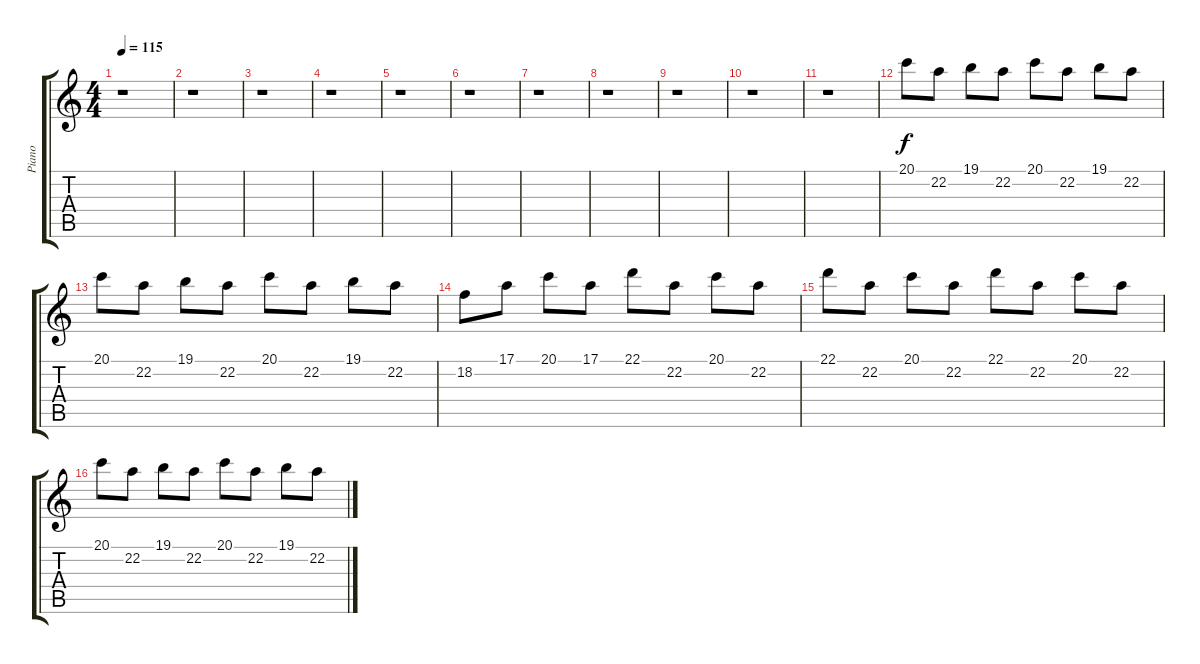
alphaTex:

\track ("Piano" "Piano") {instrument acousticgrandpiano}
\staff {score tabs}
\tuning (E4 B3 G3 D3 A2 E2) {hide}
\ts (4 4)
\tempo 115
\clef g2
\ks c
r.1{dy f} |
r.1 |
r.1 |
r.1 |
r.1 |
r.1 |
r.1 |
r.1 |
r.1 |
r.1 |
r.1 |
20.1.8 22.2.8 19.1.8 22.2.8 20.1.8 22.2.8 19.1.8 22.2.8 |
20.1.8 22.2.8 19.1.8 22.2.8 20.1.8 22.2.8 19.1.8 22.2.8 |
18.2.8 17.1.8 20.1.8 17.1.8 22.1.8 22.2.8 20.1.8 22.2.8 |
22.1.8 22.2.8 20.1.8 22.2.8 22.1.8 22.2.8 20.1.8 22.2.8 |
20.1.8 22.2.8 19.1.8 22.2.8 20.1.8 22.2.8 19.1.8 22.2.8
